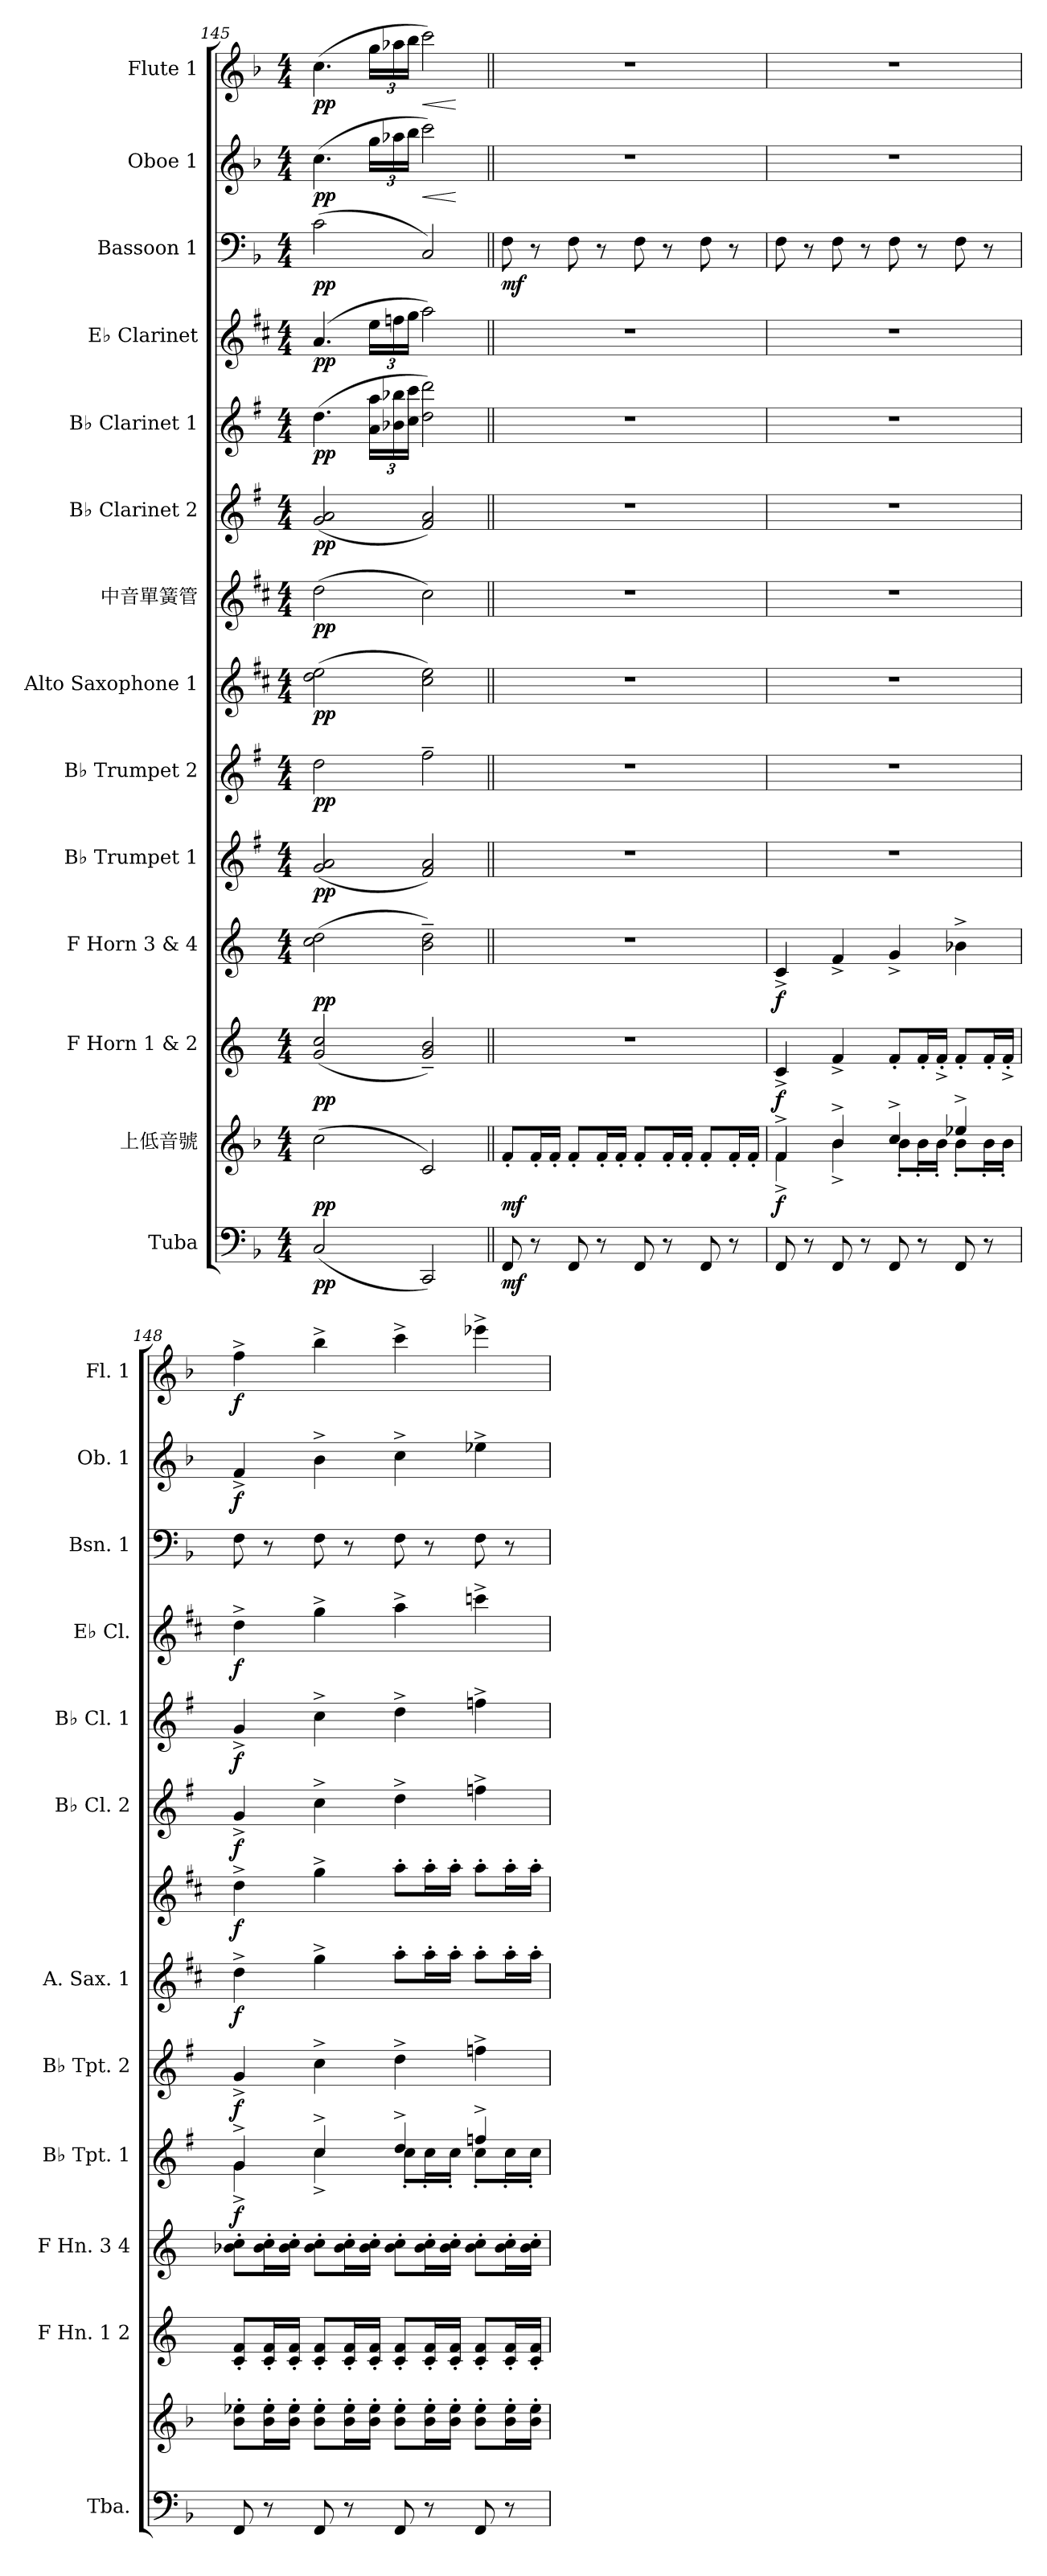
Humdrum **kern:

**kern	**dynam	**kern	**dynam	**kern	**dynam	**kern	**dynam	**kern	**dynam	**kern	**dynam	**kern	**dynam	**kern	**dynam	**kern	**dynam	**kern	**dynam	**kern	**dynam	**kern	**dynam	**kern	**dynam	**kern	**dynam
*part14	*part14	*part13	*part13	*part12	*part12	*part11	*part11	*part10	*part10	*part9	*part9	*part8	*part8	*part7	*part7	*part6	*part6	*part5	*part5	*part4	*part4	*part3	*part3	*part2	*part2	*part1	*part1
*staff14	*staff14	*staff13	*staff13	*staff12	*staff12	*staff11	*staff11	*staff10	*staff10	*staff9	*staff9	*staff8	*staff8	*staff7	*staff7	*staff6	*staff6	*staff5	*staff5	*staff4	*staff4	*staff3	*staff3	*staff2	*staff2	*staff1	*staff1
*I"Tuba	*	*I"上低音號	*	*I"F Horn 1 &amp; 2	*	*I"F Horn 3 &amp; 4	*	*I"B♭ Trumpet 1	*	*I"B♭ Trumpet 2	*	*I"Alto Saxophone 1	*	*I"中音單簧管	*	*I"B♭ Clarinet 2	*	*I"B♭ Clarinet 1	*	*I"E♭ Clarinet	*	*I"Bassoon 1	*	*I"Oboe 1	*	*I"Flute 1	*
*I'Tba.	*	*	*	*I'F Hn. 1 2	*	*I'F Hn. 3 4	*	*I'B♭ Tpt. 1	*	*I'B♭ Tpt. 2	*	*I'A. Sax. 1	*	*	*	*I'B♭ Cl. 2	*	*I'B♭ Cl. 1	*	*I'E♭ Cl.	*	*I'Bsn. 1	*	*I'Ob. 1	*	*I'Fl. 1	*
*clefF4	*	*clefG2	*	*clefG2	*	*clefG2	*	*clefG2	*	*clefG2	*	*clefG2	*	*clefG2	*	*clefG2	*	*clefG2	*	*clefG2	*	*clefF4	*	*clefG2	*	*clefG2	*
*	*	*ITrd8c14	*	*ITrd4c7	*	*ITrd4c7	*	*ITrd1c2	*	*ITrd1c2	*	*ITrd5c9	*	*ITrd5c9	*	*ITrd1c2	*	*ITrd1c2	*	*ITrd-2c-3	*	*	*	*	*	*	*
*k[b-]	*	*k[b-]	*	*k[b-]	*	*k[b-]	*	*k[b-]	*	*k[b-]	*	*k[b-]	*	*k[b-]	*	*k[b-]	*	*k[b-]	*	*k[b-]	*	*k[b-]	*	*k[b-]	*	*k[b-]	*
*M4/4	*	*M4/4	*	*M4/4	*	*M4/4	*	*M4/4	*	*M4/4	*	*M4/4	*	*M4/4	*	*M4/4	*	*M4/4	*	*M4/4	*	*M4/4	*	*M4/4	*	*M4/4	*
=145	=145	=145	=145	=145	=145	=145	=145	=145	=145	=145	=145	=145	=145	=145	=145	=145	=145	=145	=145	=145	=145	=145	=145	=145	=145	=145	=145
!	!LO:DY:b	!	!LO:DY:b	!	!LO:DY:b	!	!LO:DY:b	!	!LO:DY:b	!	!LO:DY:b	!	!LO:DY:b	!	!LO:DY:b	!	!LO:DY:b	!	!LO:DY:b	!	!LO:DY:b	!	!LO:DY:b	!	!LO:DY:b	!	!LO:DY:b
(<2C/	pp	(>2c\	pp	(<2c/ 2f/	pp	(>2f\ 2g\	pp	(<2f/ 2g/	pp	2cc\	pp	(>2f\ 2g\	pp	(>2f\	pp	(<2f/ 2g/	pp	(>4.cc\	pp	(>4.cc/	pp	(>2c\	pp	(>4.cc\	pp	(>4.cc\	pp
*	*	*	*	*	*	*	*	*	*	*	*	*	*	*	*	*	*	*Xbrackettup	*	*Xbrackettup	*	*	*	*Xbrackettup	*	*Xbrackettup	*
.	.	.	.	.	.	.	.	.	.	.	.	.	.	.	.	.	.	24g\ 24gg\LL	.	24gg\LL	.	.	.	24gg\LL	.	24gg\LL	.
.	.	.	.	.	.	.	.	.	.	.	.	.	.	.	.	.	.	24a-X\ 24aa-X\	.	24aa-X\	.	.	.	24aa-X\	.	24aa-X\	.
.	.	.	.	.	.	.	.	.	.	.	.	.	.	.	.	.	.	24b-\ 24bb-\JJ	.	24bb-\JJ	.	.	.	24bb-\JJ	.	24bb-\JJ	.
!	!	!	!	!	!	!	!	!	!	!	!	!	!	!	!	!	!	!	!	!	!	!	!	!	!LO:HP:b	!	!LO:HP:b
2CC/)	.	2C/)	.	2c/~ 2e/~)	.	2e\~ 2g\~)	.	2e/ 2g/)	.	2ee~\	.	2e\ 2g\)	.	2e\)	.	2e/ 2g/)	.	2cc\ 2ccc\)	.	2ccc\)	.	2C/)	.	2ccc\)	<	2ccc\)	<
.	.	.	.	.	.	.	.	.	.	.	.	.	.	.	.	.	.	.	.	.	.	.	.	.	[	.	[
=146||	=146||	=146||	=146||	=146||	=146||	=146||	=146||	=146||	=146||	=146||	=146||	=146||	=146||	=146||	=146||	=146||	=146||	=146||	=146||	=146||	=146||	=146||	=146||	=146||	=146||	=146||	=146||
!	!LO:DY:b	!	!LO:DY:b	!	!	!	!	!	!	!	!	!	!	!	!	!	!	!	!	!	!	!	!LO:DY:b	!	!	!	!
8FF/	mf	8F'/L	mf	1r	.	1r	.	1r	.	1r	.	1r	.	1r	.	1r	.	1r	.	1r	.	8F\	mf	1r	.	1r	.
8r	.	16F'/L	.	.	.	.	.	.	.	.	.	.	.	.	.	.	.	.	.	.	.	8r	.	.	.	.	.
.	.	16F'/JJ	.	.	.	.	.	.	.	.	.	.	.	.	.	.	.	.	.	.	.	.	.	.	.	.	.
8FF/	.	8F'/L	.	.	.	.	.	.	.	.	.	.	.	.	.	.	.	.	.	.	.	8F\	.	.	.	.	.
8r	.	16F'/L	.	.	.	.	.	.	.	.	.	.	.	.	.	.	.	.	.	.	.	8r	.	.	.	.	.
.	.	16F'/JJ	.	.	.	.	.	.	.	.	.	.	.	.	.	.	.	.	.	.	.	.	.	.	.	.	.
8FF/	.	8F'/L	.	.	.	.	.	.	.	.	.	.	.	.	.	.	.	.	.	.	.	8F\	.	.	.	.	.
8r	.	16F'/L	.	.	.	.	.	.	.	.	.	.	.	.	.	.	.	.	.	.	.	8r	.	.	.	.	.
.	.	16F'/JJ	.	.	.	.	.	.	.	.	.	.	.	.	.	.	.	.	.	.	.	.	.	.	.	.	.
8FF/	.	8F'/L	.	.	.	.	.	.	.	.	.	.	.	.	.	.	.	.	.	.	.	8F\	.	.	.	.	.
8r	.	16F'/L	.	.	.	.	.	.	.	.	.	.	.	.	.	.	.	.	.	.	.	8r	.	.	.	.	.
.	.	16F'/JJ	.	.	.	.	.	.	.	.	.	.	.	.	.	.	.	.	.	.	.	.	.	.	.	.	.
!!LO:PB:g=z
=147	=147	=147	=147	=147	=147	=147	=147	=147	=147	=147	=147	=147	=147	=147	=147	=147	=147	=147	=147	=147	=147	=147	=147	=147	=147	=147	=147
*	*	*^	*	*	*	*	*	*	*	*	*	*	*	*	*	*	*	*	*	*	*	*	*	*	*	*	*
!	!	!	!	!LO:DY:b	!	!LO:DY:b	!	!LO:DY:b	!	!	!	!	!	!	!	!	!	!	!	!	!	!	!	!	!	!	!	!
8FF/	.	4F^/	4F^\	f	4F^/	f	4F^/	f	1r	.	1r	.	1r	.	1r	.	1r	.	1r	.	1r	.	8F\	.	1r	.	1r	.
8r	.	.	.	.	.	.	.	.	.	.	.	.	.	.	.	.	.	.	.	.	.	.	8r	.	.	.	.	.
8FF/	.	4B-^/	4B-^\	.	4B-^/	.	4B-^/	.	.	.	.	.	.	.	.	.	.	.	.	.	.	.	8F\	.	.	.	.	.
8r	.	.	.	.	.	.	.	.	.	.	.	.	.	.	.	.	.	.	.	.	.	.	8r	.	.	.	.	.
8FF/	.	4c^/	8B-'\L	.	8B-'/L	.	4c^/	.	.	.	.	.	.	.	.	.	.	.	.	.	.	.	8F\	.	.	.	.	.
8r	.	.	16B-'\L	.	16B-'/L	.	.	.	.	.	.	.	.	.	.	.	.	.	.	.	.	.	8r	.	.	.	.	.
.	.	.	16B-'\JJ	.	16B-'^/JJ	.	.	.	.	.	.	.	.	.	.	.	.	.	.	.	.	.	.	.	.	.	.	.
8FF/	.	4e-X^/	8B-'\L	.	8B-'/L	.	4e-X^\	.	.	.	.	.	.	.	.	.	.	.	.	.	.	.	8F\	.	.	.	.	.
8r	.	.	16B-'\L	.	16B-'/L	.	.	.	.	.	.	.	.	.	.	.	.	.	.	.	.	.	8r	.	.	.	.	.
.	.	.	16B-'\JJ	.	16B-'^/JJ	.	.	.	.	.	.	.	.	.	.	.	.	.	.	.	.	.	.	.	.	.	.	.
=148	=148	=148	=148	=148	=148	=148	=148	=148	=148	=148	=148	=148	=148	=148	=148	=148	=148	=148	=148	=148	=148	=148	=148	=148	=148	=148	=148	=148
*	*	*	*	*	*	*	*	*	*^	*	*	*	*	*	*	*	*	*	*	*	*	*	*	*	*	*	*	*
!	!	!	!	!	!	!	!	!	!	!	!LO:DY:b	!	!LO:DY:b	!	!LO:DY:b	!	!LO:DY:b	!	!LO:DY:b	!	!LO:DY:b	!	!LO:DY:b	!	!	!	!LO:DY:b	!	!LO:DY:b
*	*	*v	*v	*	*	*	*	*	*	*	*	*	*	*	*	*	*	*	*	*	*	*	*	*	*	*	*	*	*
8FF/	.	8B-\' 8e-X\'L	.	8F/' 8B-/'L	.	8e-X\' 8f\'L	.	4f^/	4f^\	f	4f^/	f	4f^\	f	4f^\	f	4f^/	f	4f^/	f	4ff^\	f	8F\	.	4f^/	f	4ff^\	f
8r	.	16B-\' 16e-\'L	.	16F/' 16B-/'L	.	16e-\' 16f\'L	.	.	.	.	.	.	.	.	.	.	.	.	.	.	.	.	8r	.	.	.	.	.
.	.	16B-\' 16e-\'JJ	.	16F/' 16B-/'JJ	.	16e-\' 16f\'JJ	.	.	.	.	.	.	.	.	.	.	.	.	.	.	.	.	.	.	.	.	.	.
8FF/	.	8B-\' 8e-\'L	.	8F/' 8B-/'L	.	8e-\' 8f\'L	.	4b-^/	4b-^\	.	4b-^\	.	4b-^\	.	4b-^\	.	4b-^\	.	4b-^\	.	4bb-^\	.	8F\	.	4b-^\	.	4bb-^\	.
8r	.	16B-\' 16e-\'L	.	16F/' 16B-/'L	.	16e-\' 16f\'L	.	.	.	.	.	.	.	.	.	.	.	.	.	.	.	.	8r	.	.	.	.	.
.	.	16B-\' 16e-\'JJ	.	16F/' 16B-/'JJ	.	16e-\' 16f\'JJ	.	.	.	.	.	.	.	.	.	.	.	.	.	.	.	.	.	.	.	.	.	.
8FF/	.	8B-\' 8e-\'L	.	8F/' 8B-/'L	.	8e-\' 8f\'L	.	4cc^/	8b-'\L	.	4cc^\	.	8cc'\L	.	8cc'\L	.	4cc^\	.	4cc^\	.	4ccc^\	.	8F\	.	4cc^\	.	4ccc^\	.
8r	.	16B-\' 16e-\'L	.	16F/' 16B-/'L	.	16e-\' 16f\'L	.	.	16b-'\L	.	.	.	16cc'\L	.	16cc'\L	.	.	.	.	.	.	.	8r	.	.	.	.	.
.	.	16B-\' 16e-\'JJ	.	16F/' 16B-/'JJ	.	16e-\' 16f\'JJ	.	.	16b-'\JJ	.	.	.	16cc'\JJ	.	16cc'\JJ	.	.	.	.	.	.	.	.	.	.	.	.	.
8FF/	.	8B-\' 8e-\'L	.	8F/' 8B-/'L	.	8e-\' 8f\'L	.	4ee-X^/	8b-'\L	.	4ee-X^\	.	8cc'\L	.	8cc'\L	.	4ee-X^\	.	4ee-X^\	.	4eee-X^\	.	8F\	.	4ee-X^\	.	4eee-X^\	.
8r	.	16B-\' 16e-\'L	.	16F/' 16B-/'L	.	16e-\' 16f\'L	.	.	16b-'\L	.	.	.	16cc'\L	.	16cc'\L	.	.	.	.	.	.	.	8r	.	.	.	.	.
.	.	16B-\' 16e-\'JJ	.	16F/' 16B-/'JJ	.	16e-\' 16f\'JJ	.	.	16b-'\JJ	.	.	.	16cc'\JJ	.	16cc'\JJ	.	.	.	.	.	.	.	.	.	.	.	.	.
*	*	*	*	*	*	*	*	*v	*v	*	*	*	*	*	*	*	*	*	*	*	*	*	*	*	*	*	*	*
=	=	=	=	=	=	=	=	=	=	=	=	=	=	=	=	=	=	=	=	=	=	=	=	=	=	=	=
*-	*-	*-	*-	*-	*-	*-	*-	*-	*-	*-	*-	*-	*-	*-	*-	*-	*-	*-	*-	*-	*-	*-	*-	*-	*-	*-	*-
